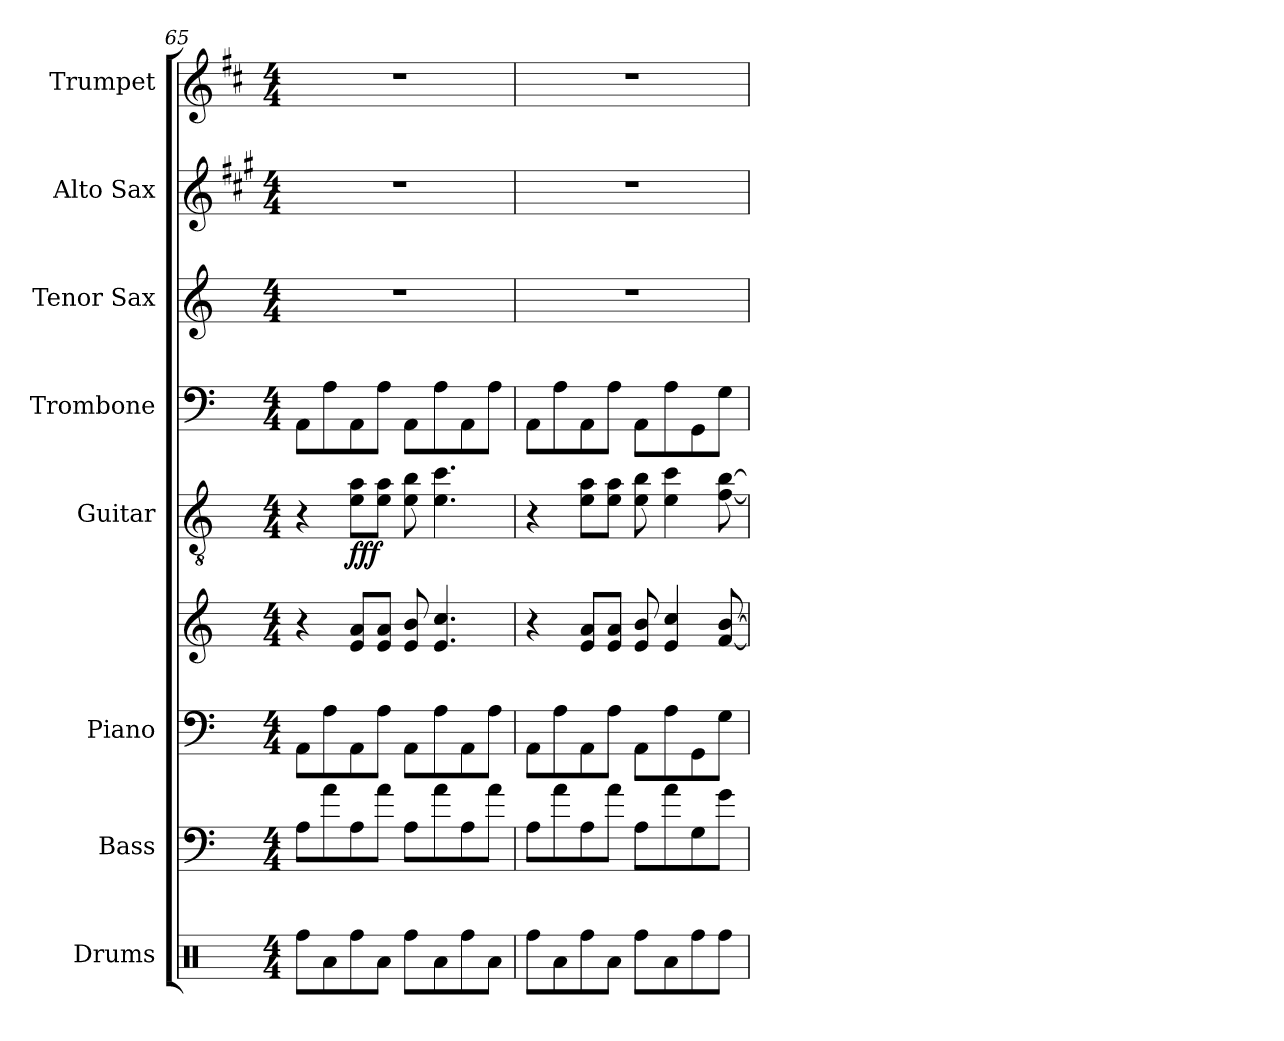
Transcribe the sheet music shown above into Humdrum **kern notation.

**kern	**kern	**kern	**kern	**kern	**dynam	**kern	**kern	**kern	**kern
*part8	*part7	*part6	*part6	*part5	*part5	*part4	*part3	*part2	*part1
*staff9	*staff8	*staff7	*staff6	*staff5	*staff5	*staff4	*staff3	*staff2	*staff1
*I"Drums	*I"Bass	*I"Piano	*	*I"Guitar	*	*I"Trombone	*I"Tenor Sax	*I"Alto Sax	*I"Trumpet
*I'Drums	*I'Bass	*I'Piano	*	*I'Gtr.	*	*I'Tbn.	*I'Tenor	*I'Alto	*I'Tpt.
*clefX	*clefF4	*clefF4	*clefG2	*clefGv2	*	*clefF4	*clefG2	*clefG2	*clefG2
*	*ITrd7c12	*	*	*	*	*	*ITrd8c14	*ITrd5c9	*ITrd1c2
*k[]	*k[]	*k[]	*k[]	*k[]	*	*k[]	*k[]	*k[]	*k[]
*M4/4	*M4/4	*M4/4	*M4/4	*M4/4	*	*M4/4	*M4/4	*M4/4	*M4/4
=65	=65	=65	=65	=65	=65	=65	=65	=65	=65
8Rff\L	8AA\L	8AA\L	4r	4r	.	8AA\L	1r	1r	1r
8Ra\	8A\	8A\	.	.	.	8A\	.	.	.
!	!	!	!	!	!LO:DY:b	!	!	!	!
8Rff\	8AA\	8AA\	8e/ 8a/L	8e\ 8a\L	fff	8AA\	.	.	.
8Ra\J	8A\J	8A\J	8e/ 8a/J	8e\ 8a\J	.	8A\J	.	.	.
8Rff\L	8AA\L	8AA\L	8e/ 8b/	8e\ 8b\	.	8AA\L	.	.	.
8Ra\	8A\	8A\	4.e/ 4.cc/	4.e\ 4.cc\	.	8A\	.	.	.
8Rff\	8AA\	8AA\	.	.	.	8AA\	.	.	.
8Ra\J	8A\J	8A\J	.	.	.	8A\J	.	.	.
=66	=66	=66	=66	=66	=66	=66	=66	=66	=66
8Rff\L	8AA\L	8AA\L	4r	4r	.	8AA\L	1r	1r	1r
8Ra\	8A\	8A\	.	.	.	8A\	.	.	.
8Rff\	8AA\	8AA\	8e/ 8a/L	8e\ 8a\L	.	8AA\	.	.	.
8Ra\J	8A\J	8A\J	8e/ 8a/J	8e\ 8a\J	.	8A\J	.	.	.
8Rff\L	8AA\L	8AA\L	8e/ 8b/	8e\ 8b\	.	8AA\L	.	.	.
8Ra\	8A\	8A\	4e/ 4cc/	4e\ 4cc\	.	8A\	.	.	.
8Rff\	8GG\	8GG\	.	.	.	8GG\	.	.	.
8Rff\J	8G\J	8G\J	[8f/ [8b/	[8f\ [8b\	.	8G\J	.	.	.
=	=	=	=	=	=	=	=	=	=
*-	*-	*-	*-	*-	*-	*-	*-	*-	*-
